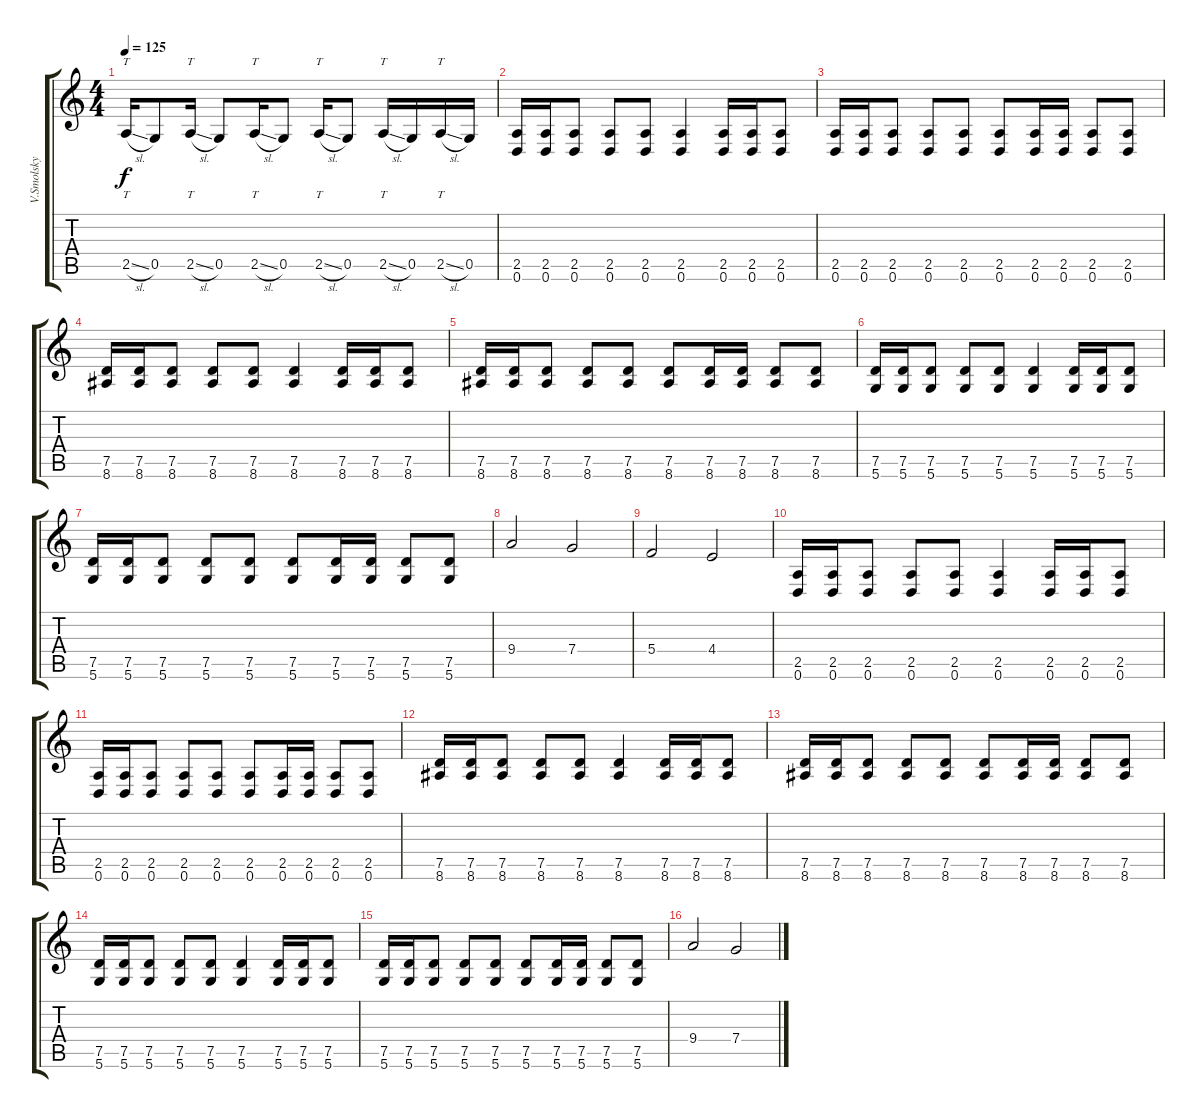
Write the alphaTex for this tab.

\track ("V.Smolsky" "V.Smolsky") {instrument distortionguitar}
\staff {score tabs}
\tuning (D4 A3 F3 C3 G2 D2) {hide}
\ts (4 4)
\tempo 125
\clef g2
\ks c
2.5{sl}.16{tt dy f} 0.5.8 2.5{sl}.16{tt} 0.5.8 2.5{sl}.16{tt} 0.5.8 2.5{sl}.16{tt} 0.5.8 2.5{sl}.16{tt} 0.5.16 2.5{sl}.16{tt} 0.5.16 |
(2.5 0.6).16 (2.5 0.6).16 (2.5 0.6).8 (2.5 0.6).8 (2.5 0.6).8 (2.5 0.6).4 (2.5 0.6).16 (2.5 0.6).16 (2.5 0.6).8 |
(2.5 0.6).16 (2.5 0.6).16 (2.5 0.6).8 (2.5 0.6).8 (2.5 0.6).8 (2.5 0.6).8 (2.5 0.6).16 (2.5 0.6).16 (2.5 0.6).8 (2.5 0.6).8 |
(7.5 8.6).16 (7.5 8.6).16 (7.5 8.6).8 (7.5 8.6).8 (7.5 8.6).8 (7.5 8.6).4 (7.5 8.6).16 (7.5 8.6).16 (7.5 8.6).8 |
(7.5 8.6).16 (7.5 8.6).16 (7.5 8.6).8 (7.5 8.6).8 (7.5 8.6).8 (7.5 8.6).8 (7.5 8.6).16 (7.5 8.6).16 (7.5 8.6).8 (7.5 8.6).8 |
(7.5 5.6).16 (7.5 5.6).16 (7.5 5.6).8 (7.5 5.6).8 (7.5 5.6).8 (7.5 5.6).4 (7.5 5.6).16 (7.5 5.6).16 (7.5 5.6).8 |
(7.5 5.6).16 (7.5 5.6).16 (7.5 5.6).8 (7.5 5.6).8 (7.5 5.6).8 (7.5 5.6).8 (7.5 5.6).16 (7.5 5.6).16 (7.5 5.6).8 (7.5 5.6).8 |
9.4.2 7.4.2 |
5.4.2 4.4.2 |
(2.5 0.6).16 (2.5 0.6).16 (2.5 0.6).8 (2.5 0.6).8 (2.5 0.6).8 (2.5 0.6).4 (2.5 0.6).16 (2.5 0.6).16 (2.5 0.6).8 |
(2.5 0.6).16 (2.5 0.6).16 (2.5 0.6).8 (2.5 0.6).8 (2.5 0.6).8 (2.5 0.6).8 (2.5 0.6).16 (2.5 0.6).16 (2.5 0.6).8 (2.5 0.6).8 |
(7.5 8.6).16 (7.5 8.6).16 (7.5 8.6).8 (7.5 8.6).8 (7.5 8.6).8 (7.5 8.6).4 (7.5 8.6).16 (7.5 8.6).16 (7.5 8.6).8 |
(7.5 8.6).16 (7.5 8.6).16 (7.5 8.6).8 (7.5 8.6).8 (7.5 8.6).8 (7.5 8.6).8 (7.5 8.6).16 (7.5 8.6).16 (7.5 8.6).8 (7.5 8.6).8 |
(7.5 5.6).16 (7.5 5.6).16 (7.5 5.6).8 (7.5 5.6).8 (7.5 5.6).8 (7.5 5.6).4 (7.5 5.6).16 (7.5 5.6).16 (7.5 5.6).8 |
(7.5 5.6).16 (7.5 5.6).16 (7.5 5.6).8 (7.5 5.6).8 (7.5 5.6).8 (7.5 5.6).8 (7.5 5.6).16 (7.5 5.6).16 (7.5 5.6).8 (7.5 5.6).8 |
9.4.2 7.4.2
